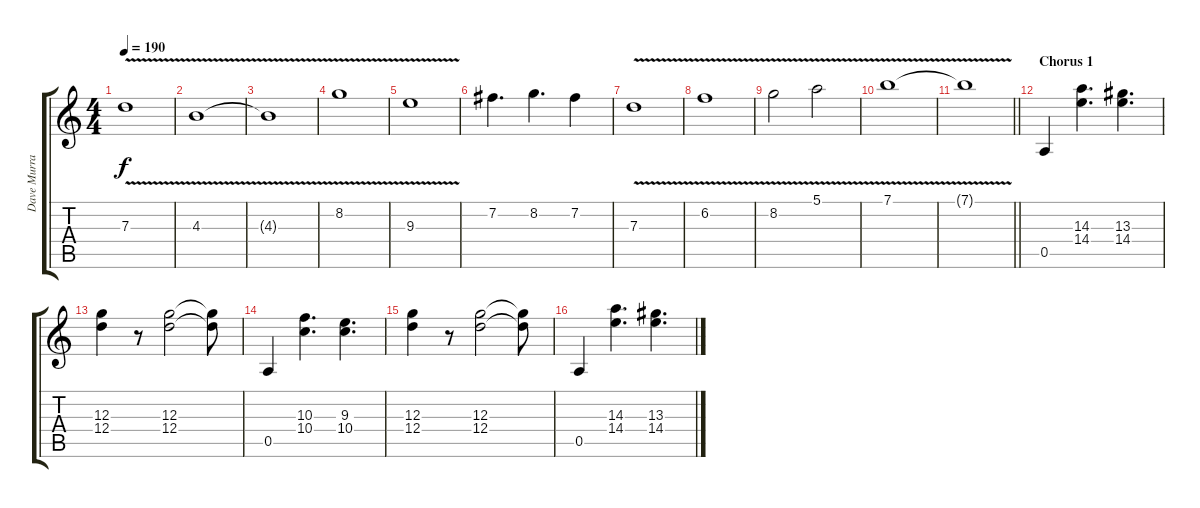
\track ("Dave Murray" "Dave Murra") {instrument overdrivenguitar}
\staff {score tabs}
\tuning (E4 B3 G3 D3 A2 E2) {hide}
\ts (4 4)
\tempo 190
\clef g2
\ks c
7.3{v}.1{dy f} |
4.3{v}.1 |
4.3{t}.1 |
8.2{v}.1 |
9.3{v}.1 |
7.2.4{d} 8.2.4{d} 7.2.4 |
7.3{v}.1 |
6.2{v}.1 |
8.2{v}.2 5.1{v}.2 |
7.1{v}.1 |
\barLineRight lightlight
7.1{t}.1 |
\section ("" "Chorus 1")
0.5.4 (14.3 14.4).4{d} (13.3 14.4).4{d} |
(12.3 12.4).4 r.8 (12.3 12.4).2 (12.3{t} 12.4{t}).8 |
0.5.4 (10.3 10.4).4{d} (9.3 10.4).4{d} |
(12.3 12.4).4 r.8 (12.3 12.4).2 (12.3{t} 12.4{t}).8 |
0.5.4 (14.3 14.4).4{d} (13.3 14.4).4{d}
